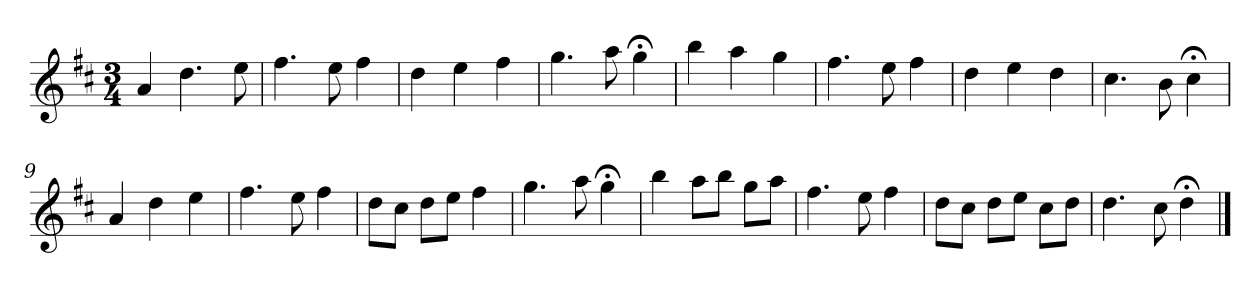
**kern
*part1
*staff1
*k[f#c#]
*D:
*M3/4
*MM120
=1
4a
4.dd
8ee
=2
4.ff#
8ee
4ff#
=3
4dd
4ee
4ff#
=4
4.gg
8aa
4gg;<
=5
4bb
4aa
4gg
=6
4.ff#
8ee
4ff#
=7
4dd
4ee
4dd
=8
4.cc#
8b
4cc#;<
=9
4a
4dd
4ee
=10
4.ff#
8ee
4ff#
=11
8ddL
8cc#J
8ddL
8eeJ
4ff#
=12
4.gg
8aa
4gg;<
=13
4bb
8aaL
8bbJ
8ggL
8aaJ
=14
4.ff#
8ee
4ff#
=15
8ddL
8cc#J
8ddL
8eeJ
8cc#L
8ddJ
=16
4.dd
8cc#
4dd;<
==
*-
